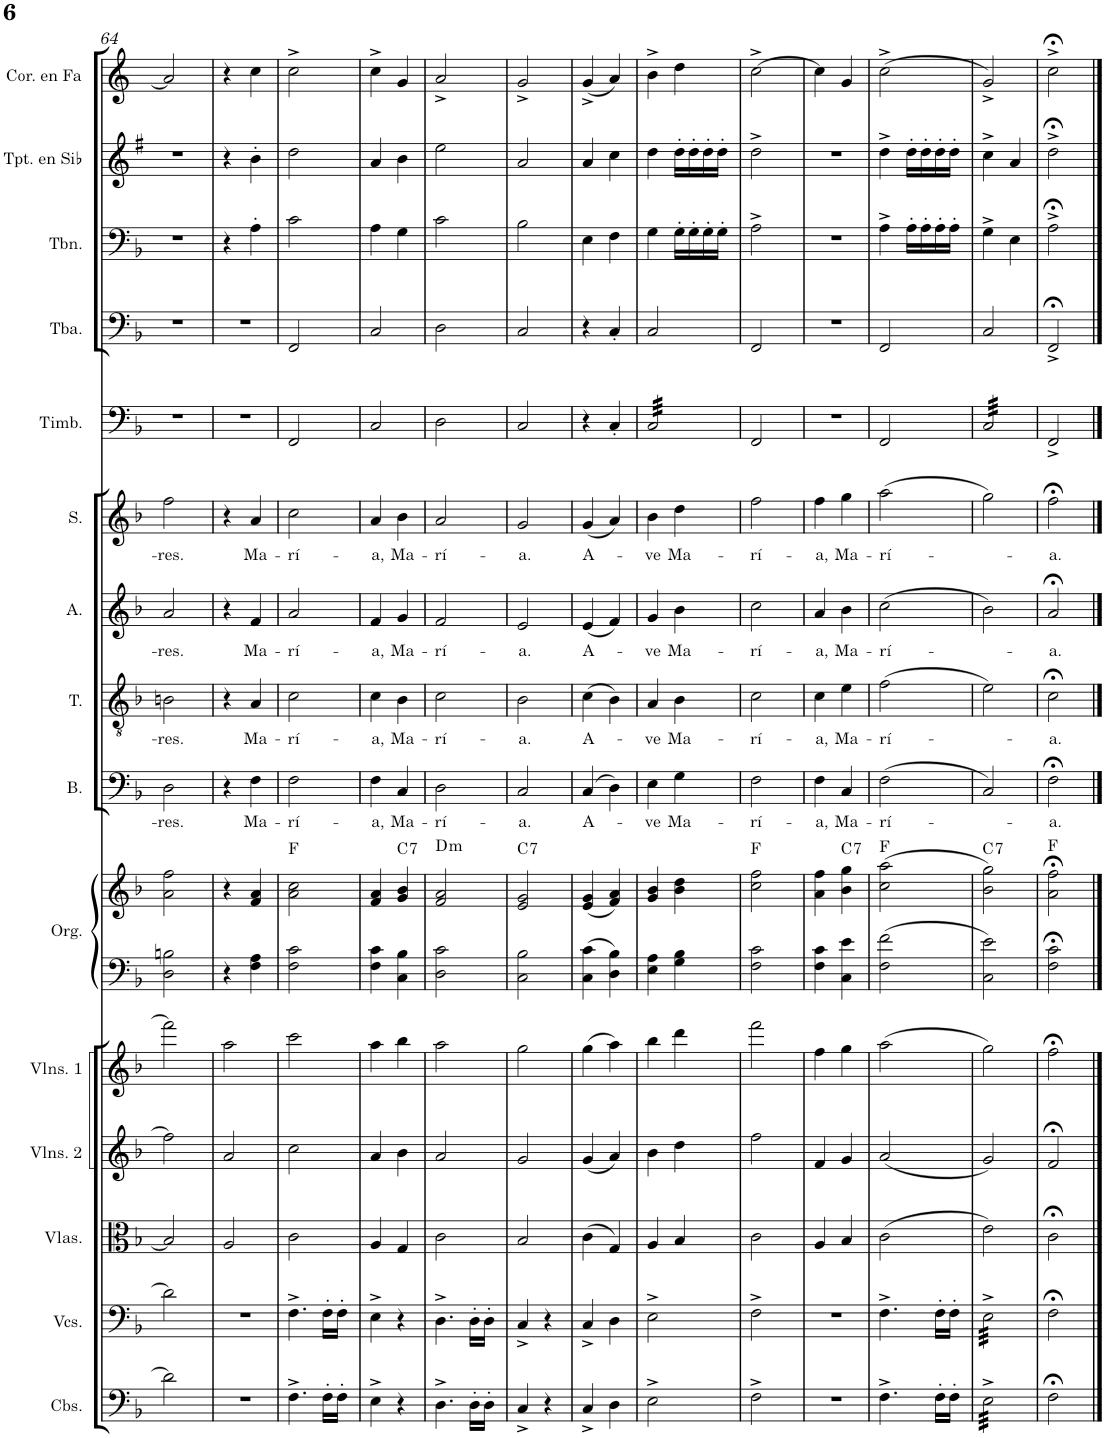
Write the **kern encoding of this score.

**kern	**kern	**kern	**kern	**kern	**kern	**kern	**harte	**kern	**text	**kern	**text	**kern	**text	**kern	**text	**kern	**kern	**kern	**kern	**kern
*part15	*part14	*part13	*part12	*part11	*part10	*part10	*part10	*part9	*part9	*part8	*part8	*part7	*part7	*part6	*part6	*part5	*part4	*part3	*part2	*part1
*staff16	*staff15	*staff14	*staff13	*staff12	*staff11	*staff10	*	*staff9	*staff9	*staff8	*staff8	*staff7	*staff7	*staff6	*staff6	*staff5	*staff4	*staff3	*staff2	*staff1
*I"Contrabajos	*I"Violonchelos	*I"Violas	*I"Violines 2	*I"Violines 1	*I"Órgano	*	*	*I"Bajo	*	*I"Tenor	*	*I"Alto	*	*I"Soprano	*	*I"Timbales	*I"Tuba	*I"Trombón	*I"Trompeta en Sib	*I"Trompa en Fa
*I'Cbs.	*I'Vcs.	*I'Vlas.	*I'Vlns. 2	*I'Vlns. 1	*	*	*	*I'B.	*	*I'T.	*	*I'A.	*	*I'S.	*	*I'Timb.	*I'Tba.	*I'Tbn.	*I'Tpt. en Sib	*
!!LO:PB:g=z
*clefF4	*clefF4	*clefC3	*clefG2	*clefG2	*clefF4	*clefG2	*	*clefF4	*	*clefGv2	*	*clefG2	*	*clefG2	*	*clefF4	*clefF4	*clefF4	*clefG2	*clefG2
*Trd7c12	*	*	*	*	*	*	*	*	*	*	*	*	*	*	*	*	*	*	*Trd1c2	*Trd4c7
*k[b-]	*k[b-]	*k[b-]	*k[b-]	*k[b-]	*k[b-]	*k[b-]	*	*k[b-]	*	*k[b-]	*	*k[b-]	*	*k[b-]	*	*k[b-]	*k[b-]	*k[b-]	*k[f#]	*k[]
*M2/4	*M2/4	*M2/4	*M2/4	*M2/4	*M2/4	*M2/4	*	*M2/4	*	*M2/4	*	*M2/4	*	*M2/4	*	*M2/4	*M2/4	*M2/4	*M2/4	*M2/4
=64	=64	=64	=64	=64	=64	=64	=64	=64	=64	=64	=64	=64	=64	=64	=64	=64	=64	=64	=64	=64
!	!	!	!	!	!	!	!	!	!LO:LY:b	!	!LO:LY:b	!	!LO:LY:b	!	!LO:LY:b	!	!	!	!	!
2d\]	2d\]	2B/]	2ff\]	2fff\]	2D\ 2Bn\	2a\ 2ff\	.	2D\	-res.	2Bn\	-res.	2a/	-res.	2ff\	-res.	2r	2r	2r	2r	2a/]
=65	=65	=65	=65	=65	=65	=65	=65	=65	=65	=65	=65	=65	=65	=65	=65	=65	=65	=65	=65	=65
2r	2r	2A/	2a/	2aa\	4r	4r	.	4r	.	4r	.	4r	.	4r	.	2r	2r	4r	4r	4r
!	!	!	!	!	!	!	!	!	!LO:LY:b	!	!LO:LY:b	!	!LO:LY:b	!	!LO:LY:b	!	!	!	!	!
.	.	.	.	.	4F\ 4A\	4f/ 4a/	.	4F\	Ma-	4A/	Ma-	4f/	Ma-	4a/	Ma-	.	.	4A'\	4b'\	4cc\
=66	=66	=66	=66	=66	=66	=66	=66	=66	=66	=66	=66	=66	=66	=66	=66	=66	=66	=66	=66	=66
!	!	!	!	!	!	!	!	!	!LO:LY:b	!	!LO:LY:b	!	!LO:LY:b	!	!LO:LY:b	!	!	!	!	!
4.F^\	4.F^\	2c\	2cc\	2ccc\	2F\ 2c\	2a\ 2cc\	F:maj	2F\	-rí-	2c\	-rí-	2a/	-rí-	2cc\	-rí-	2FF/	2FF/	2c\	2dd\	2cc^\
16F'\LL	16F'\LL	.	.	.	.	.	.	.	.	.	.	.	.	.	.	.	.	.	.	.
16F'\JJ	16F'\JJ	.	.	.	.	.	.	.	.	.	.	.	.	.	.	.	.	.	.	.
=67	=67	=67	=67	=67	=67	=67	=67	=67	=67	=67	=67	=67	=67	=67	=67	=67	=67	=67	=67	=67
!	!	!	!	!	!	!	!	!	!LO:LY:b	!	!LO:LY:b	!	!LO:LY:b	!	!LO:LY:b	!	!	!	!	!
4E^\	4E^\	4A/	4a/	4aa\	4F\ 4c\	4f/ 4a/	.	4F\	-a,	4c\	-a,	4f/	-a,	4a/	-a,	2C/	2C/	4A\	4a/	4cc^\
!	!	!	!	!	!	!	!LO:H:kt=7	!	!LO:LY:b	!	!LO:LY:b	!	!LO:LY:b	!	!LO:LY:b	!	!	!	!	!
4r	4r	4G/	4b-\	4bb-\	4C\ 4B-\	4g/ 4b-/	C:7	4C/	Ma-	4B-\	Ma-	4g/	Ma-	4b-\	Ma-	.	.	4G\	4b\	4g/
=68	=68	=68	=68	=68	=68	=68	=68	=68	=68	=68	=68	=68	=68	=68	=68	=68	=68	=68	=68	=68
!	!	!	!	!	!	!	!LO:H:kt=m	!	!LO:LY:b	!	!LO:LY:b	!	!LO:LY:b	!	!LO:LY:b	!	!	!	!	!
4.D^\	4.D^\	2c\	2a/	2aa\	2D\ 2c\	2f/ 2a/	D:min	2D\	-rí-	2c\	-rí-	2f/	-rí-	2a/	-rí-	2D\	2D\	2c\	2ee\	2a^/
16D'\LL	16D'\LL	.	.	.	.	.	.	.	.	.	.	.	.	.	.	.	.	.	.	.
16D'\JJ	16D'\JJ	.	.	.	.	.	.	.	.	.	.	.	.	.	.	.	.	.	.	.
=69	=69	=69	=69	=69	=69	=69	=69	=69	=69	=69	=69	=69	=69	=69	=69	=69	=69	=69	=69	=69
!	!	!	!	!	!	!	!LO:H:kt=7	!	!LO:LY:b	!	!LO:LY:b	!	!LO:LY:b	!	!LO:LY:b	!	!	!	!	!
4C^/	4C^/	2B-/	2g/	2gg\	2C\ 2B-\	2e/ 2g/	C:7	2C/	-a.	2B-\	-a.	2e/	-a.	2g/	-a.	2C/	2C/	2B-\	2a/	2g^/
4r	4r	.	.	.	.	.	.	.	.	.	.	.	.	.	.	.	.	.	.	.
=70	=70	=70	=70	=70	=70	=70	=70	=70	=70	=70	=70	=70	=70	=70	=70	=70	=70	=70	=70	=70
!	!	!	!	!	!	!	!	!	!LO:LY:b	!	!LO:LY:b	!	!LO:LY:b	!	!LO:LY:b	!	!	!	!	!
4C^/	4C^/	(4c\	(4g/	(4gg\	4C\ 4c\	(4e/ 4g/	.	(4C/	A-	(4c\	A-	(4e/	A-	(4g/	A-	4r	4r	4E\	4a/	(4g^/
4D\	4D\	4G/)	4a/)	4aa\)	4D\ 4B-\	4f/ 4a/)	.	4D\)	.	4B-\)	.	4f/)	.	4a/)	.	4C'/	4C'/	4F\	4cc\	4a/)
=71	=71	=71	=71	=71	=71	=71	=71	=71	=71	=71	=71	=71	=71	=71	=71	=71	=71	=71	=71	=71
!	!	!	!	!	!	!	!	!	!LO:LY:b	!	!LO:LY:b	!	!LO:LY:b	!	!LO:LY:b	!	!	!	!	!
*	*	*	*	*	*	*	*	*	*	*	*	*	*	*	*	*tremolo	*	*	*	*
2E^\	2E^\	4A/	4b-\	4bb-\	4E\ 4A\	4g/ 4b-/	.	4E\	-ve	4A/	-ve	4g/	-ve	4b-\	-ve	32C/LLL	2C/	4G\	4dd\	4b^\
.	.	.	.	.	.	.	.	.	.	.	.	.	.	.	.	32C/	.	.	.	.
.	.	.	.	.	.	.	.	.	.	.	.	.	.	.	.	32C/	.	.	.	.
.	.	.	.	.	.	.	.	.	.	.	.	.	.	.	.	32C/	.	.	.	.
.	.	.	.	.	.	.	.	.	.	.	.	.	.	.	.	32C/	.	.	.	.
.	.	.	.	.	.	.	.	.	.	.	.	.	.	.	.	32C/	.	.	.	.
.	.	.	.	.	.	.	.	.	.	.	.	.	.	.	.	32C/	.	.	.	.
.	.	.	.	.	.	.	.	.	.	.	.	.	.	.	.	32C/	.	.	.	.
!	!	!	!	!	!	!	!	!	!LO:LY:b	!	!LO:LY:b	!	!LO:LY:b	!	!LO:LY:b	!	!	!	!	!
.	.	4B-/	4dd\	4ddd\	4G\ 4B-\	4b-\ 4dd\	.	4G\	Ma-	4B-\	Ma-	4b-\	Ma-	4dd\	Ma-	32C/	.	16G'\LL	16dd'\LL	4dd\
.	.	.	.	.	.	.	.	.	.	.	.	.	.	.	.	32C/	.	.	.	.
.	.	.	.	.	.	.	.	.	.	.	.	.	.	.	.	32C/	.	16G'\	16dd'\	.
.	.	.	.	.	.	.	.	.	.	.	.	.	.	.	.	32C/	.	.	.	.
.	.	.	.	.	.	.	.	.	.	.	.	.	.	.	.	32C/	.	16G'\	16dd'\	.
.	.	.	.	.	.	.	.	.	.	.	.	.	.	.	.	32C/	.	.	.	.
.	.	.	.	.	.	.	.	.	.	.	.	.	.	.	.	32C/	.	16G'\JJ	16dd'\JJ	.
.	.	.	.	.	.	.	.	.	.	.	.	.	.	.	.	32C/JJJ	.	.	.	.
*	*	*	*	*	*	*	*	*	*	*	*	*	*	*	*	*Xtremolo	*	*	*	*
=72	=72	=72	=72	=72	=72	=72	=72	=72	=72	=72	=72	=72	=72	=72	=72	=72	=72	=72	=72	=72
!	!	!	!	!	!	!	!	!	!LO:LY:b	!	!LO:LY:b	!	!LO:LY:b	!	!LO:LY:b	!	!	!	!	!
2F^\	2F^\	2c\	2ff\	2fff\	2F\ 2c\	2cc\ 2ff\	F:maj	2F\	-rí-	2c\	-rí-	2cc\	-rí-	2ff\	-rí-	2FF/	2FF/	2A^\	2dd^\	[2cc^\
=73	=73	=73	=73	=73	=73	=73	=73	=73	=73	=73	=73	=73	=73	=73	=73	=73	=73	=73	=73	=73
!	!	!	!	!	!	!	!	!	!LO:LY:b	!	!LO:LY:b	!	!LO:LY:b	!	!LO:LY:b	!	!	!	!	!
2r	2r	4A/	4f/	4ff\	4F\ 4c\	4a\ 4ff\	.	4F\	-a,	4c\	-a,	4a/	-a,	4ff\	-a,	2r	2r	2r	2r	4cc\]
!	!	!	!	!	!	!	!LO:H:kt=7	!	!LO:LY:b	!	!LO:LY:b	!	!LO:LY:b	!	!LO:LY:b	!	!	!	!	!
.	.	4B-/	4g/	4gg\	4C\ 4e\	4b-\ 4gg\	C:7	4C/	Ma-	4e\	Ma-	4b-\	Ma-	4gg\	Ma-	.	.	.	.	4g/
=74	=74	=74	=74	=74	=74	=74	=74	=74	=74	=74	=74	=74	=74	=74	=74	=74	=74	=74	=74	=74
!	!	!	!	!	!	!	!	!	!LO:LY:b	!	!LO:LY:b	!	!LO:LY:b	!	!LO:LY:b	!	!	!	!	!
4.F^\	4.F^\	(2c\	(2a/	(2aa\	2F\ 2f\	(2cc\ 2aa\	F:maj	(2F\	-rí-	(2f\	-rí-	(2cc\	-rí-	(2aa\	-rí-	2FF/	2FF/	4A^\	4dd^\	(2cc^\
.	.	.	.	.	.	.	.	.	.	.	.	.	.	.	.	.	.	16A'\LL	16dd'\LL	.
.	.	.	.	.	.	.	.	.	.	.	.	.	.	.	.	.	.	16A'\	16dd'\	.
16F'\LL	16F'\LL	.	.	.	.	.	.	.	.	.	.	.	.	.	.	.	.	16A'\	16dd'\	.
16F'\JJ	16F'\JJ	.	.	.	.	.	.	.	.	.	.	.	.	.	.	.	.	16A'\JJ	16dd'\JJ	.
=75	=75	=75	=75	=75	=75	=75	=75	=75	=75	=75	=75	=75	=75	=75	=75	=75	=75	=75	=75	=75
!	!	!	!	!	!	!	!LO:H:kt=7	!	!	!	!	!	!	!	!	!	!	!	!	!
*tremolo	*	*	*	*	*	*	*	*	*	*	*	*	*	*	*	*	*	*	*	*
*	*tremolo	*	*	*	*	*	*	*	*	*	*	*	*	*	*	*	*	*	*	*
*	*	*	*	*	*	*	*	*	*	*	*	*	*	*	*	*tremolo	*	*	*	*
32E^\LLL	32E^\LLL	2e\)	2g/)	2gg\)	2C\ 2e\	2b-\ 2gg\)	C:7	2C/)	.	2e\)	.	2b-\)	.	2gg\)	.	32C/LLL	2C/	4G^\	4cc^\	2g^/)
32E^\	32E^\	.	.	.	.	.	.	.	.	.	.	.	.	.	.	32C/	.	.	.	.
32E^\	32E^\	.	.	.	.	.	.	.	.	.	.	.	.	.	.	32C/	.	.	.	.
32E^\	32E^\	.	.	.	.	.	.	.	.	.	.	.	.	.	.	32C/	.	.	.	.
32E^\	32E^\	.	.	.	.	.	.	.	.	.	.	.	.	.	.	32C/	.	.	.	.
32E^\	32E^\	.	.	.	.	.	.	.	.	.	.	.	.	.	.	32C/	.	.	.	.
32E^\	32E^\	.	.	.	.	.	.	.	.	.	.	.	.	.	.	32C/	.	.	.	.
32E^\	32E^\	.	.	.	.	.	.	.	.	.	.	.	.	.	.	32C/	.	.	.	.
32E^\	32E^\	.	.	.	.	.	.	.	.	.	.	.	.	.	.	32C/	.	4E\	4a/	.
32E^\	32E^\	.	.	.	.	.	.	.	.	.	.	.	.	.	.	32C/	.	.	.	.
32E^\	32E^\	.	.	.	.	.	.	.	.	.	.	.	.	.	.	32C/	.	.	.	.
32E^\	32E^\	.	.	.	.	.	.	.	.	.	.	.	.	.	.	32C/	.	.	.	.
32E^\	32E^\	.	.	.	.	.	.	.	.	.	.	.	.	.	.	32C/	.	.	.	.
32E^\	32E^\	.	.	.	.	.	.	.	.	.	.	.	.	.	.	32C/	.	.	.	.
32E^\	32E^\	.	.	.	.	.	.	.	.	.	.	.	.	.	.	32C/	.	.	.	.
32E^\JJJ	32E^\JJJ	.	.	.	.	.	.	.	.	.	.	.	.	.	.	32C/JJJ	.	.	.	.
*	*	*	*	*	*	*	*	*	*	*	*	*	*	*	*	*Xtremolo	*	*	*	*
*	*Xtremolo	*	*	*	*	*	*	*	*	*	*	*	*	*	*	*	*	*	*	*
*Xtremolo	*	*	*	*	*	*	*	*	*	*	*	*	*	*	*	*	*	*	*	*
=76	=76	=76	=76	=76	=76	=76	=76	=76	=76	=76	=76	=76	=76	=76	=76	=76	=76	=76	=76	=76
!	!	!	!	!	!	!	!	!	!LO:LY:b	!	!LO:LY:b	!	!LO:LY:b	!	!LO:LY:b	!	!	!	!	!
2F;<\	2F;<\	2c;<\	2f;</	2ff;<\	2F\;< 2c\;<	2a\;< 2ff\;<	F:maj	2F;<\	-a.	2c;<\	-a.	2a;</	-a.	2ff;<\	-a.	2FF^/	2FF;<^/	2A;<^\	2dd;<^\	2cc;<^\
==	==	==	==	==	==	==	==	==	==	==	==	==	==	==	==	==	==	==	==	==
*-	*-	*-	*-	*-	*-	*-	*-	*-	*-	*-	*-	*-	*-	*-	*-	*-	*-	*-	*-	*-
